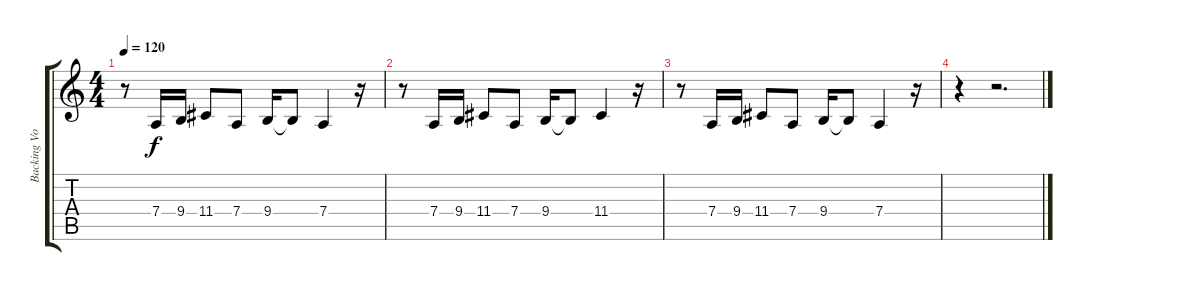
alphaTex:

\track ("Backing Vocals" "Backing Vo") {instrument tenorsax}
\staff {score tabs}
\tuning (E4 B3 G3 D3 A2 E2) {hide}
\ts (4 4)
\tempo 120
\clef g2
\ks c
r.8{dy f} 7.4.16 9.4.16 11.4.8 7.4.8 9.4.16 9.4{t}.8 7.4.4 r.16 |
r.8 7.4.16 9.4.16 11.4.8 7.4.8 9.4.16 9.4{t}.8 11.4.4 r.16 |
r.8 7.4.16 9.4.16 11.4.8 7.4.8 9.4.16 9.4{t}.8 7.4.4 r.16 |
r.4 r.2{d}
